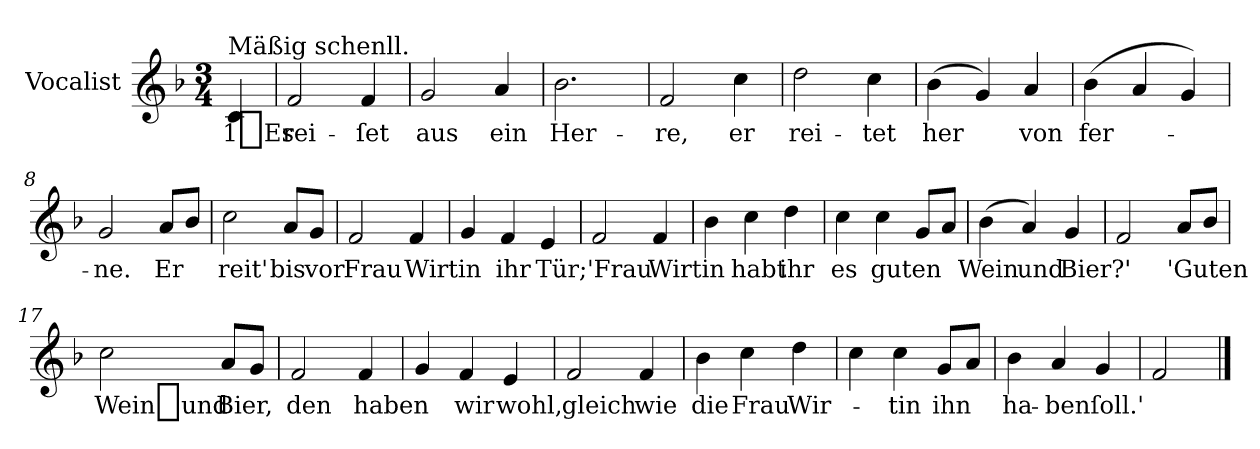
**kern	**text
*part1	*part1
*staff1	*staff1
*I"Vocalist	*
*k[b-]	*
*F:	*
*M3/4	*
=	=
!LO:TX:a:t=Mäßig schenll.	!
4c	1_Es
=1	=1
2f	rei-
4f	-ſet
=2	=2
2g	aus
4a	ein
=3	=3
2.b-	Her-
=4	=4
2f	-re,
4cc	er
=5	=5
2dd	rei-
4cc	-tet
=6	=6
(4b-	her
4g)	.
4a	von
=7	=7
(4b-	fer-
4a	.
4g)	.
=8	=8
2g	-ne.
8aL	Er
8b-J	.
=9	=9
2cc	reit'
8aL	bis
8gJ	vor
=10	=10
2f	Frau
4f	Wirtin
=11	=11
4g	.
4f	ihr
4e	Tür;
=12	=12
2f	'Frau
4f	Wirtin
=13	=13
4b-	.
4cc	habt
4dd	ihr
=14	=14
4cc	es
4cc	guten
8gL	.
8aJ	.
=15	=15
(4b-	Wein
4a)	und
4g	Bier?'
=16	=16
2f	.
8aL	'Guten
8b-J	.
=17	=17
2cc	Wein_und
8aL	Bier,
8gJ	.
=18	=18
2f	den
4f	haben
=19	=19
4g	.
4f	wir
4e	wohl,
=20	=20
2f	gleich
4f	wie
=21	=21
4b-	die
4cc	Frau
4dd	Wir-
=22	=22
4cc	.
4cc	-tin
8gL	ihn
8aJ	.
=23	=23
4b-	ha-
4a	-ben
4g	ſoll.'
=24	=24
2f	.
==	==
*-	*-
